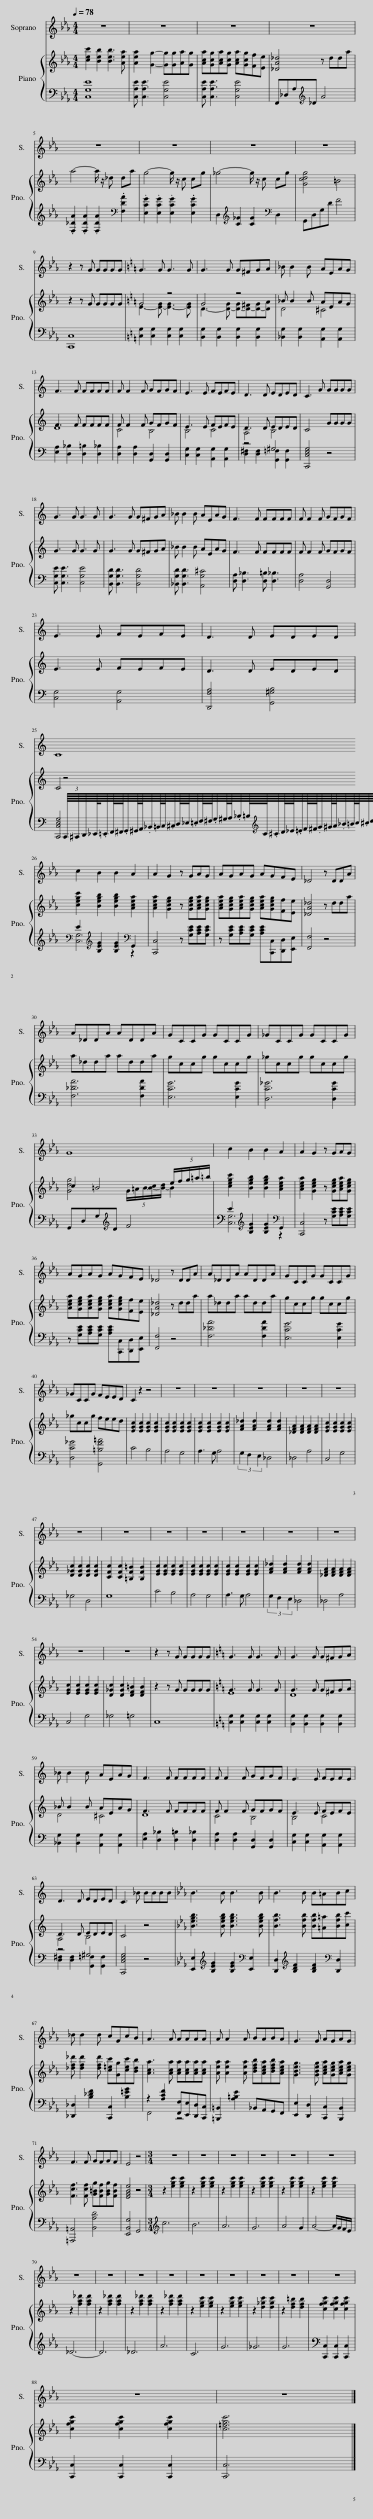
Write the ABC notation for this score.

X:1
%%score 1 { ( 2 4 ) | ( 3 5 ) }
L:1/8
Q:1/4=78
M:4/4
I:linebreak $
K:Eb
V:1 treble
V:2 treble
V:4 treble
V:3 bass
V:5 bass
V:1
 z8 | z8 | z8 | z8 |$ z8 | %5
 z8 | z8 | z8 |$ z2 z G GGGG |[K:C] G3 G G3 G | %10
 G3 G G^FGA | _B B2 B AEAG |$ F3 F FFFF | F F2 F GFGF | E3 E FEFE | %15
 D3 D EDED | C3 G GGGG |$ G3 G G3 G | G3 G G^FGA | _B B2 B AEAG | %20
 F3 F FFFF | F F2 F GFGF |$ E3 E FEFE | D3 D EDED |$ C8 ||$ %25
[K:Eb] c2 B2 B2 A2 | A2 G2 z GAG | AGAG AGFE | _D4 z DDA |$ A_DDA ADDA | %30
 GCCG GCCG | _GCCG GCCG |$ G8 | c2 B2 B2 A2 | A2 G2 z GAG |$ %35
 AGAG AGFE | _D4 z DDA | A_DDA ADDA | GCCG GCCG |$ _GCCG FEED | %40
 C2 z2 z4 | z8 | z8 | z8 | z8 | %45
 z8 |$ z8 | z8 | z8 | z8 | %50
 z8 | z8 | z8 |$ z8 | z8 | %55
 z2 z G GGGG |[K:C] G3 G G3 G | G3 G G^FGA |$ _B B2 B AEAG | F3 F FFFF | %60
 F F2 F GFGF | E3 E FEFE |$ D3 D EDED | C3 _B BBBB |[K:Eb] B3 B B3 B | %65
 B3 B B=ABc |$ _d d2 d cGcB | A3 A AAAA | A A2 A BABA | G3 G AGAG |$ %70
 F3 F GFGF | E4 z4 |[M:3/4] z6 | z6 | z6 | %75
 z6 | z6 | z6 |$ z6 | z6 | %80
 z6 | z6 | z6 | z6 | z6 | %85
 z6 | z6 |$ z6 | z6 |] %89
V:2
 [cec']2 [Beb]2 [Beb]3 [Aea] | [Aea]2 [Gg]2- [Gg][Gg][Aa][Gg] | [Aca][Gcg][Aca][Gcg] [Aca][Gcg][Ff][Ee] | [_DA_d]4 z dda |$ a4- a/ z/ _d da | %5
 g4- g/ z/ c cg | _g4- g/ z/ c cg | [Gcdg]4 =B4 |$ z2 z G GGGG |[K:C] G4 z4 | %10
 G4 z4 | _B B2 B AEAG |$ F3 F FFFF | F F2 F GFGF | E3 E FEFE | %15
 D3 D EDED | C4 GGGG |$ G3 G G3 G | G3 G G^FGA | _B B2 B AEAG | %20
 F3 F FFFF | F F2 F GFGF |$ E3 E FEFE | D3 D EDED |$ C4 z4 ||$ %25
[K:Eb] [cegc']2 [Begb]2 [Begb]2 [Acea]2 | [Acea]2 [Gceg]2 z [Gceg][Acea][Gceg] | [Acea][Gceg][Acea][Gceg] [Acea][Gceg][Ff][Ee] | [_DA_d]4 z dda |$ a_dda adda | %30
 gccg gccg | _gccg gccg |$ c2 =B4 (5:4:5e/f/g/=a/=b/ | [cegc']2 [Begb]2 [Begb]2 [Acea]2 | [Acea]2 [Gceg]2 z [Gceg][Acea][Gceg] |$ %35
 [Acea][Gceg][Acea][Gceg] [Acea][Gceg][Ff][Ee] | [_DA_d]4 z dda | a_dda adda | gccg gccg |$ _gccg feed | %40
 [EGc]2 [EGc]2 [EGc]2 [EGc]2 | [EGc]2 [EGc]2 [EGc]2 [EGc]2 | [EGc]2 [EGc]2 [EGc]2 [EGc]2 | [FA_d]2 [FAd]2 [FAd]2 [FAd]2 | [_DFA]2 [DFA]2 [DFA]2 [DFA]2 | %45
 [EGc]2 [EGc]2 [EGc]2 [EGc]2 |$ [D_Gc]2 [DGc]2 [DGc]2 [DGc]2 | [CFc]2 [CFc]2 [=B,F=B]2 [B,FB]2 | [EGc]2 [EGc]2 [EGc]2 [EGc]2 | [EGc]2 [EGc]2 [EGc]2 [EGc]2 | %50
 [EGc]2 [EGc]2 [EGc]2 [EGc]2 | [FA_d]2 [FAd]2 [FAd]2 [FAd]2 | [_DFA]2 [DFA]2 [DFA]2 [DFA]2 |$ [EGc]2 [EGc]2 [EGc]2 [EGc]2 | [D_Gc]2 [DGc]2 [DF=B]2 [DFB]2 | %55
 z2 z G GGGG |[K:C] G3 G G3 G | G3 G G^FGA |$ _B B2 B AEAG | F3 F FFFF | %60
 F F2 F GFGF | E3 E FEFE |$ D3 D EDED | C4 z4 |[K:Eb] [Begb]3 [Begb] [Begb]3 [Begb] | %65
 [Bfb]3 [Bfb] [Bfb][=A=a][Bfb][cc'] |$ [_df_d'] [dfd']2 [dfd'] [c=ec'][Gg][cec'][Bdb] | [Aca]3 [Aca] [Aca][Aca][Aca][Aca] | [Aea] [Aea]2 [Aea] [Bdfb][Acea][Bdfb][Acea] | [GBeg]3 [GBeg] [Acea][Gceg][Acea][Gceg] |$ %70
 [Fcf]3 [Fcf] [G=Bg][FBf][GBg][FBf] | [EGBe]4 z4 |[M:3/4] z2 [egc']2 [egc']2 | z2 [egc']2 [egc']2 | z2 [egc']2 [egc']2 | %75
 z2 [egc']2 [egc']2 | z2 [egc']2 [egc']2 | z2 [egc']2 [egc']2 |$ z2 [fa_d']2 [fad']2 | z2 [fa_d']2 [fad']2 | %80
 z2 [fa_d']2 [fad']2 | z2 [fa_d']2 [fad']2 | z2 [egc']2 [egc']2 | z2 [egc']2 [egc']2 | z2 [d_gc']2 [dgc']2 | %85
 z2 [df=b]2 [dfb]2 | [cfgc']2 [cfgc']2 [cfgc']2 |$ [cfgc']2 [cfgc']2 [cfgc']2 | [c=egc']6 |] %89
V:3
 [C,G,E]8 | [C,A,E] [C,A,E]3 [C,G,E]4 | [C,A,E] [C,A,E]3 [C,G,E]4 | F,,_D,A,[K:treble]_D A4 |$ .[F,_DA]2 .[F,DA]2 .[F,DA]2[K:bass] .[F,DA]2 | %5
 .[E,CG]2 .[E,CG]2 .[E,CG]2 .[E,CG]2 | D,2[K:treble] [C_G]2 [CG]2[K:bass] D,2 | G,,D,G,D F4 |$ [C,,C,]8 |[K:C] [C,G,]2 [C,G,]2 [C,G,]2 [C,G,]2 | %10
 [B,,G,]2 [B,,G,]2 [B,,G,]2 [B,,G,]2 | [_B,,G,]2 [B,,G,]2 [A,,G,]2 [A,,G,]2 |$ [E,A,]2 [D,_B,]2 [D,=B,]2 [D,_B,]2 | [D,A,]2 [D,A,]2 [G,,D,]2 [G,,D,]2 | [C,G,]2 [C,G,]2 [A,,G,]2 [A,,G,]2 | %15
 z4 ^G,4 | [C,,C,E,G,]4 z4 |$ [C,G,E] [C,G,E]3 [C,G,E]4 | [B,,G,D] [B,,G,D]3 [B,,G,D]4 | [_B,,G,D] [B,,G,D]3 [A,,G,^C]4 | %20
 [D,A,] [D,_B,]3 [D,=B,] [D,_B,]3 | [D,A,]4 [G,,D,]4 |$ [C,G,]4 [A,,G,]4 | [D,,F,A,]4 [G,,^G,B,]4 |$ [C,,C,E,G,]4 (3C,,/8^C,,/8D,,/8_E,,/16.=E,,/8F,,/16^F,,/16.G,,/8^G,,/16A,,/16._B,,/8=B,,/16C,/16.^C,/8D,/16_E,/16.=E,/8F,/16^F,/16.G,/8^G,/16A,/16._B,/8=B,/16[K:treble]C/16.^C/8D/16_E/16.=E/8F/16^F/16.G/8^G/16A/16._B/8=B/16c/16.^c/8d/16_e/16.=e/8f/16^f/16.g/8^g/16(3a/8_b/8=b/8 ||$ %25
[K:Eb][K:bass] E2[K:treble] [B,EG]2 [B,EG]2[K:bass] G,,2 | [C,,C,]4 z [G,CE][A,CE][G,CE] | z [G,CE][A,CE][G,CE] [A,CE][C,,C,][D,,D,][E,,E,] | [F,,F,]4 z4 |$ [F,_DA]6 [F,DA]2 | %30
 [E,CG]6 [E,CG]2 | [D,C_G]6 [D,CG]2 |$ G,,D,G,[K:treble]D F4 | E2[K:treble] [B,EG]2 [B,EG]2[K:bass] G,,2 | [C,,C,]4 z [G,CE][A,CE][G,CE] |$ %35
 z [G,CE][A,CE][G,CE] [A,CE][C,,C,][D,,D,][E,,E,] | [F,,F,]4 z4 | [F,_DA]6 [F,DA]2 | [E,CG]6 [E,CG]2 |$ [D,C_G]4 [G,,=B,F=A]4 | %40
 C4 B,4 | A,4 G,4 | A,3 G, A,4 | (3G,2 F,2 E,2 _D,4 | _D,4 A,4 | %45
 C,4 G,4 |$ _G,4 D,4 | G,8 | C4 B,4 | A,4 G,4 | %50
 A,3 G, A,4 | (3G,2 F,2 E,2 _D,4 | _D,4 A,4 |$ C,4 G,4 | _G,4 =G,4 | %55
 C,8 |[K:C] [C,G,]2 [C,G,]2 [C,G,]2 [C,G,]2 | [B,,G,]2 [B,,G,]2 [B,,G,]2 [B,,G,]2 |$ [_B,,G,]2 [B,,G,]2 [A,,G,]2 [A,,G,]2 | [E,A,]2 [D,_B,]2 [D,=B,]2 [D,_B,]2 | %60
 [D,A,]2 [D,A,]2 [G,,D,]2 [G,,D,]2 | [C,G,]2 [C,G,]2 [A,,G,]2 [A,,G,]2 |$ z4 ^G,4 | [C,,C,E,G,]4 z4 |[K:Eb] [E,,E,]2[K:treble] [B,EG]2 [B,EG]2[K:bass] [E,,E,]2 | %65
 [D,,D,]2[K:treble] [B,DF]2 [B,DF]2[K:bass] [D,,D,]2 |$ [_D,,_D,]2 [B,_DF]2 [C,,C,]2 [B,=EG]2 | z2 [A,CF]2 [F,,F,][E,,E,][D,,D,][C,,C,] | [=B,,,=B,,]2 [A,=B,E]2 _B,,A,,G,,F,, | [E,,E,]2 [D,,D,]2 [C,,C,]2 [B,,,B,,]2 |$ %70
 [=A,,,=A,,]4 [B,,A,D]4 | [E,,B,,G,]4 G,,4 |[M:3/4][K:treble] c6 | B6 | A6 | %75
 G6 | A4 G2 | A4- A/G/F/E/ |$ _D6- | D6 | %80
 _D6 | A6 | C6 | G6 | _G6 | %85
 G6 | [C,,C,]2 [C,,C,]2 [C,,C,]2 |$ [C,,C,]2 [C,,C,]2 [C,,C,]2 | [C,,C,]6 |] %89
V:4
 x8 | x8 | x8 | x8 |$ x8 | %5
 x8 | x8 | x8 |$ x8 |[K:C] E3- [E-G] [E-G]3 [EG] | %10
 D3- [D-G] [D-G][D-^F][D-G][DA] | D4 ^C4 |$ D8 | C4 B,4 | B,4 C4 | %15
 A,4 B,4 | x8 |$ x8 | x8 | x8 | %20
 x8 | x8 |$ x8 | x8 |$ x8 ||$ %25
[K:Eb] x8 | x8 | x8 | x8 |$ x8 | %30
 x8 | x8 |$ [Gdg]4 (5:4:5G/=A/=B/-[B-c]/[B-d]/ B2 | x8 | x8 |$ %35
 x8 | x8 | x8 | x8 |$ x8 | %40
 x8 | x8 | x8 | x8 | x8 | %45
 x8 |$ x8 | x8 | x8 | x8 | %50
 x8 | x8 | x8 |$ x8 | x8 | %55
 x8 |[K:C] E8 | D8 |$ D4 ^C4 | D8 | %60
 C4 B,4 | B,4 C4 |$ A,4 B,4 | x8 |[K:Eb] x8 | %65
 x8 |$ x8 | x8 | x8 | x8 |$ %70
 x8 | x8 |[M:3/4] x6 | x6 | x6 | %75
 x6 | x6 | x6 |$ x6 | x6 | %80
 x6 | x6 | x6 | x6 | x6 | %85
 x6 | x6 |$ x6 | x6 |] %89
V:5
 x8 | x8 | x8 | x3[K:treble] x5 |$ x6[K:bass] x2 | %5
 x8 | x2[K:treble] x4[K:bass] x2 | x8 |$ x8 |[K:C] x8 | %10
 x8 | x8 |$ x8 | x8 | x8 | %15
 [D,^F,]2 [D,F,]2 [G,,=F,]2 [G,,F,]2 | x8 |$ x8 | x8 | x8 | %20
 x8 | x8 |$ x8 | x8 |$ x6[K:treble] x2 ||$ %25
[K:Eb][K:bass] [C,G,]6[K:treble][K:bass] z2 | x8 | x8 | x8 |$ x8 | %30
 x8 | x8 |$ x3[K:treble] x5 | [C,G,]6[K:treble][K:bass] z2 | x8 |$ %35
 x8 | x8 | x8 | x8 |$ x8 | %40
 x8 | x8 | x8 | x8 | x8 | %45
 x8 |$ x8 | x8 | x8 | x8 | %50
 x8 | x8 | x8 |$ x8 | x8 | %55
 x8 |[K:C] x8 | x8 |$ x8 | x8 | %60
 x8 | x8 |$ [D,^F,]2 [D,F,]2 [G,,=F,]2 [G,,F,]2 | x8 |[K:Eb] x2[K:treble] x4[K:bass] x2 | %65
 x2[K:treble] x4[K:bass] x2 |$ x8 | F,,4 z4 | x8 | x8 |$ %70
 x8 | x8 |[M:3/4][K:treble] x6 | x6 | x6 | %75
 x6 | x6 | x6 |$ x6 | x6 | %80
 x6 | x6 | x6 | x6 | x6 | %85
 x6 | x6 |$ x6 | x6 |] %89
